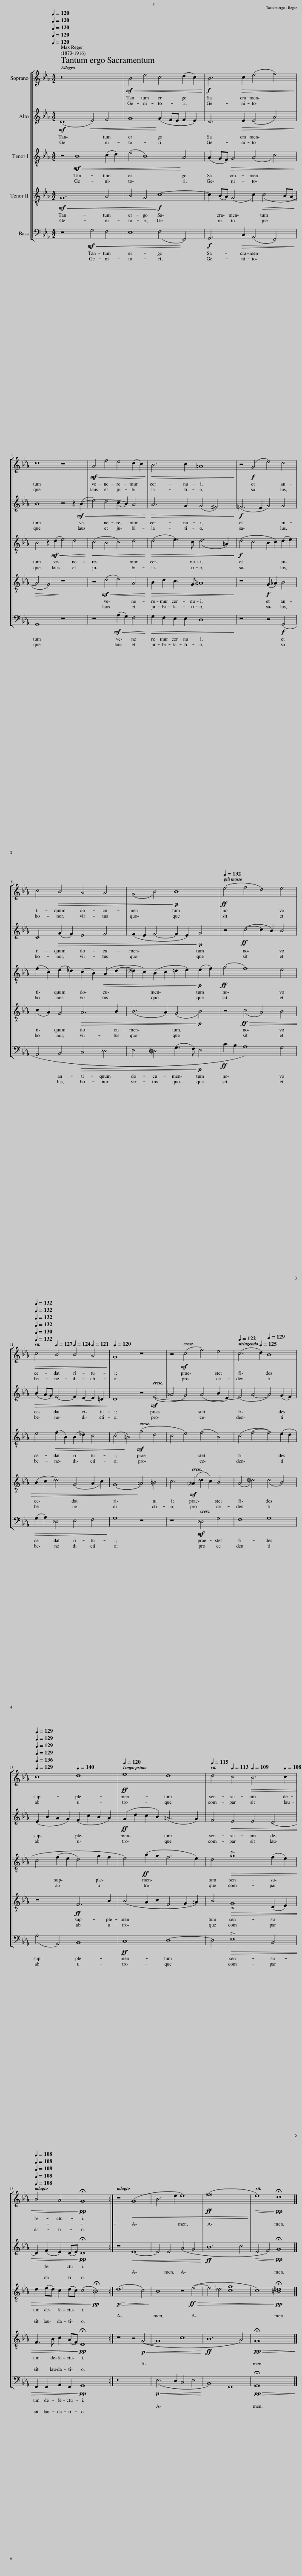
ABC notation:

X:1
%%score [ 1 2 3 4 5 ]
L:1/8
Q:1/4=120
M:4/2
I:linebreak $
K:Eb
V:1 treble
V:2 treble
V:3 treble-8
V:4 treble-8
V:5 bass
V:1
 z16 |!mf!!<(! B4 e4 c4 (d2 c2)!<)! |!f! B6!>(! c2 (e4 f4)!>)! |$ d8 z8 |!mf!!<(! A4 f4 e4 (d2 c2)!<)! | %5
!>(! B6 c2 =A8!>)! | z4!f! (G4 e4) d4 |$ c4!>(! B4 A4 A4 | (G4 B4)!>)!!p! B8 |!ff![Q:1/4=132] (e4 f4 d4) e4 |$ %10
[Q:1/4=132][Q:1/4=130][Q:1/4=132][Q:1/4=132][Q:1/4=132][Q:1/4=132]!>(! c4[Q:1/4=127] B4[Q:1/4=124] B4[Q:1/4=121] A4!>)! |[Q:1/4=120] G8 z8 | z4!mf! (c4 f4) e4 |[Q:1/4=122] (c6[Q:1/4=125] d2)[Q:1/4=129] B8 |$[Q:1/4=129][Q:1/4=136][Q:1/4=129][Q:1/4=129][Q:1/4=129][Q:1/4=129] c8[Q:1/4=140] d8 | %15
!ff![Q:1/4=120] e8 d8 |[Q:1/4=115] d4[Q:1/4=113] c4[Q:1/4=109]!>(! B6[Q:1/4=108] c2 |$[Q:1/4=108][Q:1/4=108][Q:1/4=108][Q:1/4=108][Q:1/4=108] B4 A4!>)!!pp! !fermata!G8 :| z8!<(! (G8 | B6 e2 e8) | %20
!ff! (f16!<)! |!>(! e8)!pp! !fermata!d8!>)! |] %22
V:2
!mf! (D8!<(! E4) F4 | G8!<)! (G2 FE F2 E2) | D6!>(! E2 (E4 A4)!>)! |$ B8 z4 z2!mf!!<(! (B2- | e4) d4 (c2 B2) A4!<)! | %5
!>(! A6 G2 (G4 ^F4)!>)! |!f! (=F6 E2 G4) G4 |$ C4!>(! (G2 F2) E4 F4 | (F2 E2 F4- F2 E2)!>)!!p! G4 | z4!ff! (c4- c2 B2) B4 |$ %10
!>(! (B2 AG) F4- F2 E2- E2 =D2!>)! | D8 z4!mf! (F4- | _A4 G4) (A4 B2 E2) | (F4 A4- A4) (G2 F2) |$ (E2 B2 A2 G2) (F2 c2 B2 A2) | %15
!ff! (G2 d2 c2 B2) (=A6 G2) | F4!>(! E4 E4 D4- |$ D2 (F2 E2) (DE)!>)!!pp! !fermata!D8 :| z8!<(! E8- | E4 E4 (A4 G4!<)! | %20
!ff! B12 c4 |!>(! E4 F4)!>)!!pp! !fermata!G8 |] %22
V:3
 z4!mf!!<(! B8 (c2 d2) | (e4 B8)!<)! A4 | (A2 GF)!>(! G4 (A4 c4)!>)! |$ B4 z2!mf!!<(! (d2 e4) d4!<)! |!<(! (c4 B4 c4) d4!<)! | %5
!>(! (d4 e3) c (d6 =A2)!>)! |!f! (d4 c4 B2 c2) (d2 e2) |$ (f2 c2) (e2 _d2) (c2 B2)!>(! (A2 d2- | !courtesy!_d2 c2) (B2 c2 =d2 e2)!>)!!p! (e2 f2) |!ff! (g4 f8) e4 |$ %10
 e4!>(! (f2 B2) (B2 _d2) c4 | (c4!>)! =B4)!mf! (g4 d4 | c4 e4) (f4 B4) | (c4 f4- f4) (e2 d2 |$ c4 (f2 e2 d4) g2 f2 | %15
 e4)!ff! (a2 g2 f6 e2) | d4!>(! !>!g8 (f2 e2) |$ d2 (ed) c2 (dc) (c4!>)!!pp! !fermata!=B4) :|!p!!>(! (d12 c4)!>)! | B8 z4!ff!!>(! (e4- | %20
 e4 _d4 [cf]8 | c8)!>)!!pp! !fermata![=B=d]8 |] %22
V:4
!mf!!<(! G12 A4 | B4 G4!<)!!f! c8- | c2 (BA) (G4 c2)!>(! (c4 BA-!>)! |$!>(! A4 G4)!>)! z8 | z4!mf!!<(! (d4 e4) A4!<)! | %5
!>(! B2 d2 c3 G =A8!>)! | z8!f! (G2 _A2) B4 |$ (c2 A2) G4!>(! A6 B2 | (B6 A2) (G4!>)!!p! B4) | z4!ff!!>(! (c4 A4) B4 |$ %10
 (B2 c2 _d4) (G4 A2 c2) | (G8!>)! =A4) =B4 | c6!mf! (!courtesy!_A2 _d2 c2) B4 | (A4 !courtesy!=d4) (d4 B4) |$ z8!ff! F6 B2 | %15
 (B4 A2 c2 F4 G2 =A2) | B4!>(! !>!G8 (D2 E2) |$ F3 B c2 (AF)!>)!!pp! !fermata!D8 :| z8 z4!p!!<(! (G4- | G8 c8!<)! | %20
!ff! B12 A4) |!pp!!>(! !fermata!G16!>)! |] %22
V:5
 z8!mf!!<(! G,4 F,4 | E,8 (F,4!<)! F,,4) |!f! G,,6!>(! C,2 (A,,4 F,,4)!>)! |$ G,,8 z8 | z8!mf!!<(! (A,2 G,2) F,4!<)! | %5
!>(! G,2 F,2 E,2 E,2 D,8!>)! | z8 z4!f! (G,,4 |$ A,,4 B,,4!>(! C,4 _D,4 | E,4 !courtesy!=D,4 (G,3 F,)!>)!!p! E,4 |!ff! C2 B,2 A,8) G,4 |$ %10
!>(! (G,2 A,2) _D,4 E,4 F,4!>)! | G,8 z8 | z8!mf! _D,4 G,4 | F,8 G,8 |$ (A,4 A,,4) B,,8 | %15
!ff! C,8 D,8- | D,4!>(! !>!E,8 B,,4 |$ F,,2 F,,2 A,,2 F,,2!>)!!pp! G,,8 :| z16 |!p!!<(! (E,6 D,2 C,4 E,4!<)! | %20
 B,,8) F,,8 |!pp!!>(! !fermata!G,,16!>)! |] %22
